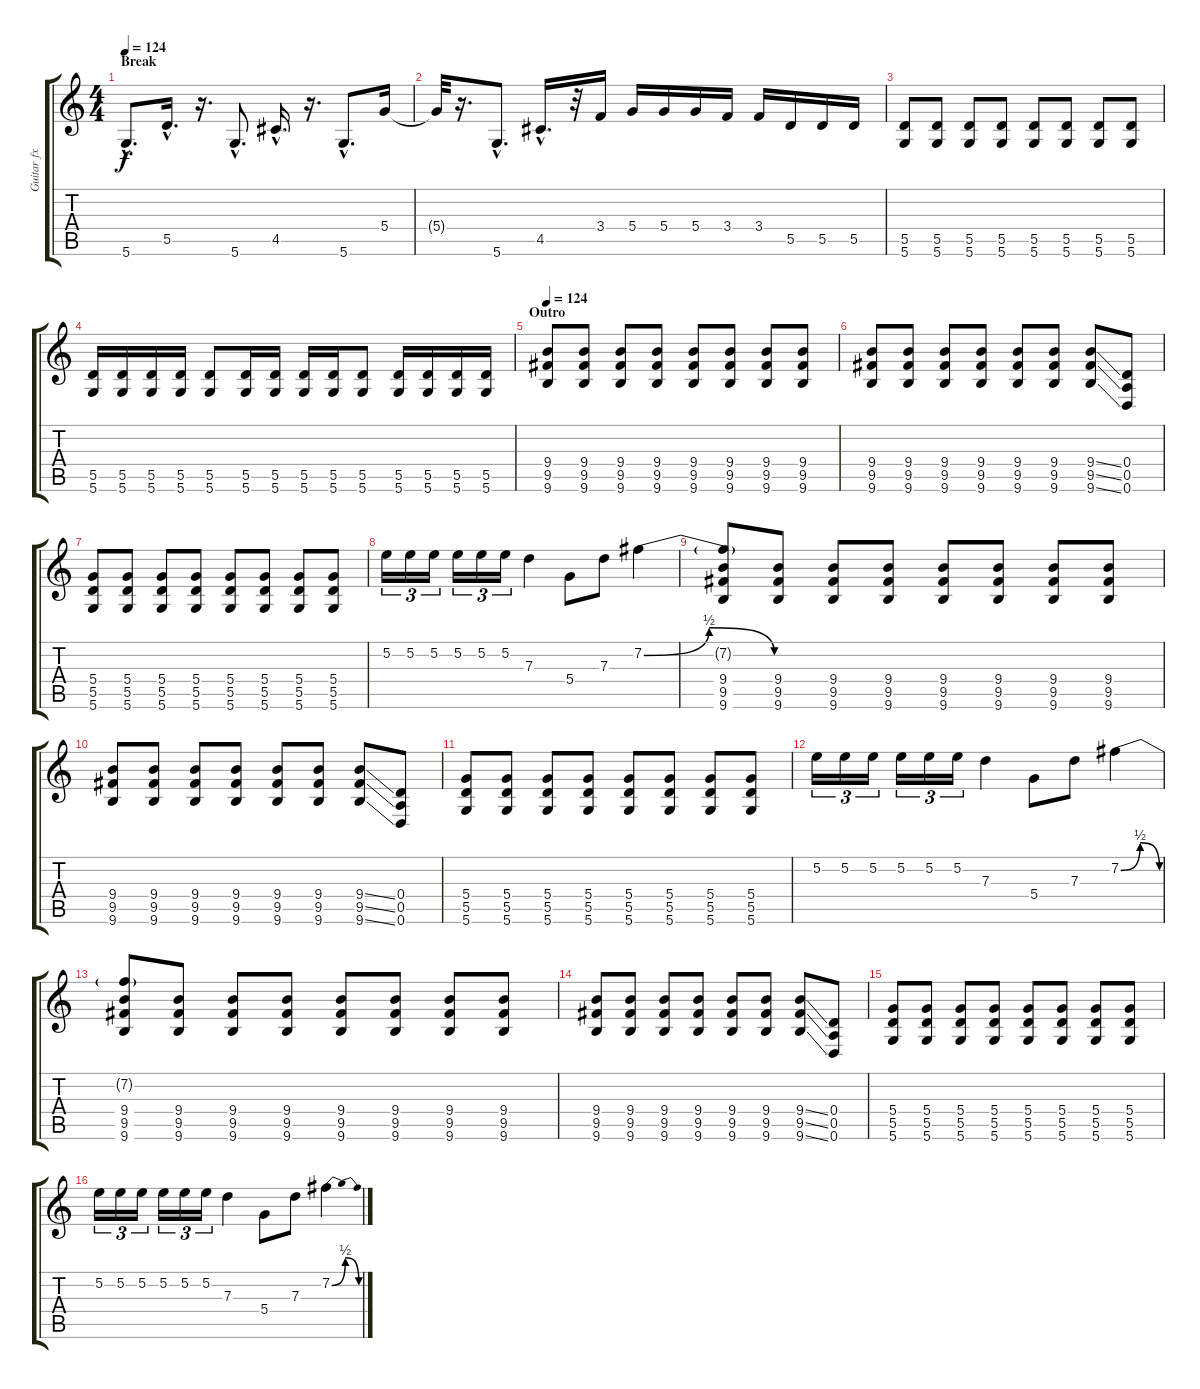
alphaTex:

\track ("Guitar fx / Overdub" "Guitar fx ") {instrument distortionguitar}
\staff {score tabs}
\tuning (E4 B3 G3 D3 A2 D2) {hide}
\ts (4 4)
\section ("" "Break")
\tempo 124
\clef g2
\ks c
5.6{hac}.8{d dy f volume 12 balance 14 instrument distortionguitar} 5.5{hac}.16{d} r.16{d} 5.6{hac}.8{d} 4.5{hac}.16{d} r.16{d} 5.6{hac}.8{d} 5.4.16 |
5.4{t}.32 r.16{d} 5.6{hac}.8{d} 4.5{hac}.16{d} r.32 3.4.16 5.4.16 5.4.16 5.4.16 3.4.16 3.4.16 5.5.16 5.5.16 5.5.16 |
(5.5 5.6).8{volume 10 balance 8 instrument electricguitarmuted} (5.5 5.6).8 (5.5 5.6).8 (5.5 5.6).8 (5.5 5.6).8 (5.5 5.6).8 (5.5 5.6).8 (5.5 5.6).8 |
(5.5 5.6).16 (5.5 5.6).16 (5.5 5.6).16 (5.5 5.6).16 (5.5 5.6).8 (5.5 5.6).16 (5.5 5.6).16 (5.5 5.6).16 (5.5 5.6).16 (5.5 5.6).8 (5.5 5.6).16 (5.5 5.6).16 (5.5 5.6).16 (5.5 5.6).16 |
\section ("" "Outro")
\tempo 124
(9.4 9.5 9.6).8{volume 12 balance 14 instrument overdrivenguitar} (9.4 9.5 9.6).8 (9.4 9.5 9.6).8 (9.4 9.5 9.6).8 (9.4 9.5 9.6).8 (9.4 9.5 9.6).8 (9.4 9.5 9.6).8 (9.4 9.5 9.6).8 |
(9.4 9.5 9.6).8 (9.4 9.5 9.6).8 (9.4 9.5 9.6).8 (9.4 9.5 9.6).8 (9.4 9.5 9.6).8 (9.4 9.5 9.6).8 (9.4{ss} 9.5{ss} 9.6{ss}).8 (0.4 0.5 0.6).8 |
(5.4 5.5 5.6).8 (5.4 5.5 5.6).8 (5.4 5.5 5.6).8 (5.4 5.5 5.6).8 (5.4 5.5 5.6).8 (5.4 5.5 5.6).8 (5.4 5.5 5.6).8 (5.4 5.5 5.6).8 |
5.2.16{tu (3 2)} 5.2.16{tu (3 2)} 5.2.16{tu (3 2)} 5.2.16{tu (3 2)} 5.2.16{tu (3 2)} 5.2.16{tu (3 2)} 7.3.4 5.4.8 7.3.8 7.2{be (bendrelease 0 0 15 2 45 2 60 0)}.4 |
(7.2{t} 9.4 9.5 9.6).8 (9.4 9.5 9.6).8 (9.4 9.5 9.6).8 (9.4 9.5 9.6).8 (9.4 9.5 9.6).8 (9.4 9.5 9.6).8 (9.4 9.5 9.6).8 (9.4 9.5 9.6).8 |
(9.4 9.5 9.6).8 (9.4 9.5 9.6).8 (9.4 9.5 9.6).8 (9.4 9.5 9.6).8 (9.4 9.5 9.6).8 (9.4 9.5 9.6).8 (9.4{ss} 9.5{ss} 9.6{ss}).8 (0.4 0.5 0.6).8 |
(5.4 5.5 5.6).8 (5.4 5.5 5.6).8 (5.4 5.5 5.6).8 (5.4 5.5 5.6).8 (5.4 5.5 5.6).8 (5.4 5.5 5.6).8 (5.4 5.5 5.6).8 (5.4 5.5 5.6).8 |
5.2.16{tu (3 2)} 5.2.16{tu (3 2)} 5.2.16{tu (3 2)} 5.2.16{tu (3 2)} 5.2.16{tu (3 2)} 5.2.16{tu (3 2)} 7.3.4 5.4.8 7.3.8 7.2{be (bendrelease 0 0 15 2 45 2 60 0)}.4 |
(7.2{t} 9.4 9.5 9.6).8 (9.4 9.5 9.6).8 (9.4 9.5 9.6).8 (9.4 9.5 9.6).8 (9.4 9.5 9.6).8 (9.4 9.5 9.6).8 (9.4 9.5 9.6).8 (9.4 9.5 9.6).8 |
(9.4 9.5 9.6).8 (9.4 9.5 9.6).8 (9.4 9.5 9.6).8 (9.4 9.5 9.6).8 (9.4 9.5 9.6).8 (9.4 9.5 9.6).8 (9.4{ss} 9.5{ss} 9.6{ss}).8 (0.4 0.5 0.6).8 |
(5.4 5.5 5.6).8 (5.4 5.5 5.6).8 (5.4 5.5 5.6).8 (5.4 5.5 5.6).8 (5.4 5.5 5.6).8 (5.4 5.5 5.6).8 (5.4 5.5 5.6).8 (5.4 5.5 5.6).8 |
5.2.16{tu (3 2)} 5.2.16{tu (3 2)} 5.2.16{tu (3 2)} 5.2.16{tu (3 2)} 5.2.16{tu (3 2)} 5.2.16{tu (3 2)} 7.3.4 5.4.8 7.3.8 7.2{be (bendrelease 0 0 15 2 45 2 60 0)}.4
